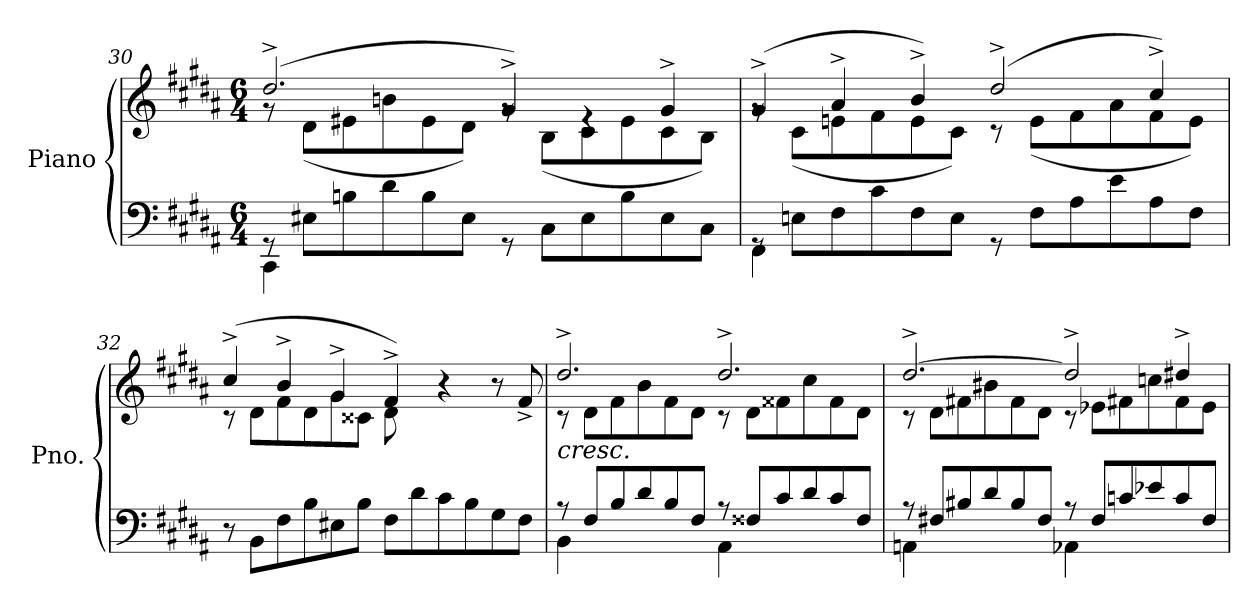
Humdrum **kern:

**kern	**kern
*part1	*part1
*staff2	*staff1
*I"Piano	*
*I'Pno.	*
*clefF4	*clefG2
*k[f#c#g#d#a#]	*k[f#c#g#d#a#]
*M6/4	*M6/4
=30	=30
*^	*^
8rGG	4CC#\	(>2.dd#^/	8rg
8E#X\L	.	.	(<8d#\L
8Bn\	1ryy	.	8e#X\
8d#\	.	.	8bn\
8B\	.	.	8e#\
8E#\J	.	.	8d#\J)
8rGG	.	4g#^/)	8rg
8C#\L	.	.	(<8B\L
8E#\	.	4re	8c#\
8B\	.	.	8e#\
8E#\	4ryy	4g#^/	8c#\
8C#\J	.	.	8B\J)
=31	=31	=31	=31
8rGG	4FF#\	(>4g#^/	8rg
8En\L	.	.	(<8c#\L
8F#\	1ryy	4a#^/	8en\
8c#\	.	.	8f#\
8F#\	.	4b^/)	8e\
8E\J	.	.	8c#\J)
8rGG	.	(>2dd#^/	8r
8F#\L	.	.	(<8e\L
8A#\	.	.	8f#\
8e\	.	.	8a#\
8A#\	4ryy	4cc#^/)	8f#\
8F#\J	.	.	8e\J)
*v	*v	*	*
=32	=32	=32
8r	(>4cc#^/	8r
8BB\L	.	8d#\L
8F#\	4b^/	8f#\
8B\	.	8d#\
8E#X\	4g#^/	8g#\
8B\J	.	8c##X\J
8F#\L	4f#^/)	8d#\
8d#\	.	2ryy
8c#\	4r	.
8B\	.	.
8G#\	8r	.
8F#\J	8f#^/	8ryy
=33	=33	=33
*^	*	*
!	!	!LO:TX:b:i:t=cresc.	!
8r	4BB\	2.dd#^/	8r
8F#/L	.	.	8d#\L
8B/	2ryy	.	8f#\
8d#/	.	.	8b\
8B/	.	.	8f#\
8F#/J	.	.	8d#\J
8r	4AA#\	2.dd#^/	8r
8F##X/L	.	.	8d#\L
8c#/	2ryy	.	8f##X\
8d#/	.	.	8cc#\
8c#/	.	.	8f##\
8F##/J	.	.	8d#\J
=34	=34	=34	=34
8r	4AAn\	[2.dd#^/	8r
8F#X/L	.	.	8d#\L
8B#X/	2ryy	.	8f#X\
8d#/	.	.	8b#X\
8B#/	.	.	8f#\
8F#/J	.	.	8d#\J
8r	4AA-X\	2dd#^/]	8r
8F#/L	.	.	8e-X\L
8cn/	2ryy	.	8f#X\
8e-X/	.	.	8ccn\
8c/	.	4dd#X^/	8f#\
8F#/J	.	.	8e-\J
*v	*v	*	*
*	*v	*v
=	=
*-	*-
